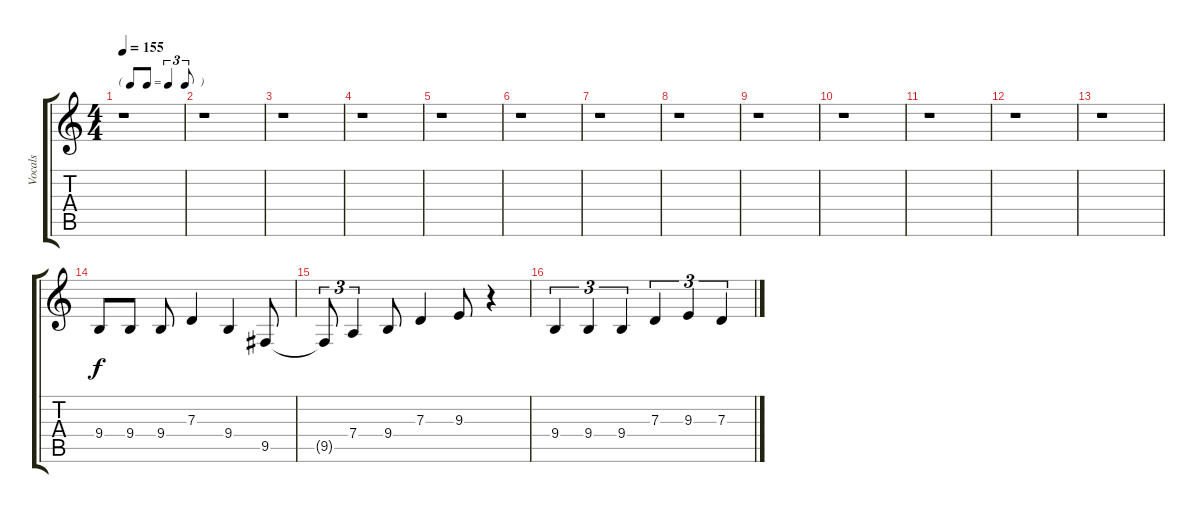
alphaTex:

\track ("Vocals" "Vocals") {instrument altosax}
\staff {score tabs}
\tuning (E4 B3 G3 D3 A2 E2) {hide}
\ts (4 4)
\tf triplet8th
\tempo 155
\clef g2
\ks c
r.1{dy f instrument altosax} |
r.1 |
r.1 |
r.1 |
r.1 |
r.1 |
r.1 |
r.1 |
r.1 |
r.1 |
r.1 |
r.1 |
r.1 |
9.4.8 9.4.8 9.4.8 7.3.4 9.4.4 9.5.8 |
9.5{t}.8{tu (3 2)} 7.4.4{tu (3 2)} 9.4.8 7.3.4 9.3.8 r.4 |
9.4.4{tu (3 2)} 9.4.4{tu (3 2)} 9.4.4{tu (3 2)} 7.3.4{tu (3 2)} 9.3.4{tu (3 2)} 7.3.4{tu (3 2)}
